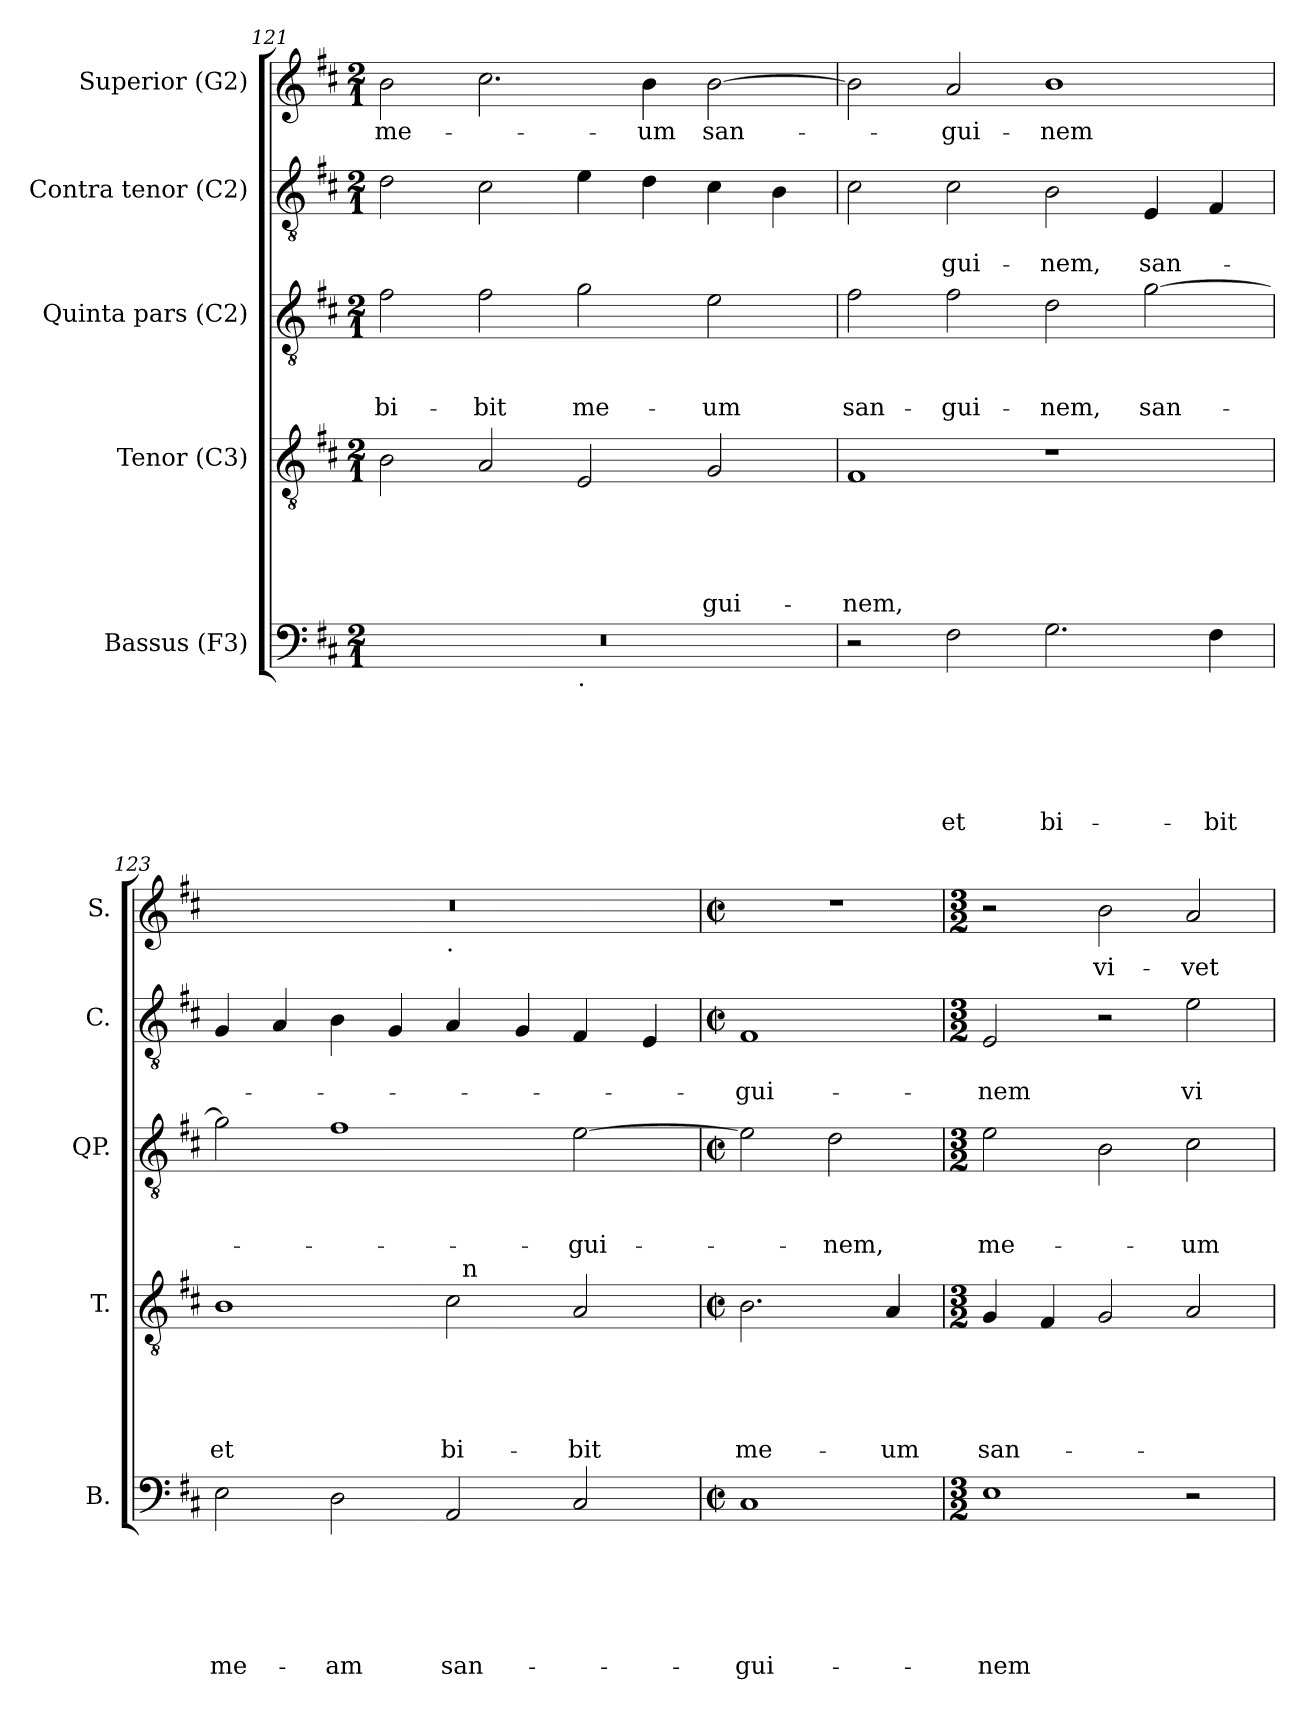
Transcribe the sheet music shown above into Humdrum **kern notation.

**kern	**text	**text	**text	**text	**text	**text	**kern	**text	**text	**text	**text	**text	**kern	**text	**text	**text	**kern	**text	**text	**kern	**text
*part5	*part5	*part5	*part5	*part5	*part5	*part5	*part4	*part4	*part4	*part4	*part4	*part4	*part3	*part3	*part3	*part3	*part2	*part2	*part2	*part1	*part1
*staff5	*staff5	*staff5	*staff5	*staff5	*staff5	*staff5	*staff4	*staff4	*staff4	*staff4	*staff4	*staff4	*staff3	*staff3	*staff3	*staff3	*staff2	*staff2	*staff2	*staff1	*staff1
*I"Bassus (F3)	*	*	*	*	*	*	*I"Tenor (C3)	*	*	*	*	*	*I"Quinta pars (C2)	*	*	*	*I"Contra tenor (C2)	*	*	*I"Superior (G2)	*
*I'B.	*	*	*	*	*	*	*I'T.	*	*	*	*	*	*I'QP.	*	*	*	*I'C.	*	*	*I'S.	*
*clefF4	*	*	*	*	*	*	*clefGv2	*	*	*	*	*	*clefGv2	*	*	*	*clefGv2	*	*	*clefG2	*
*k[f#c#]	*	*	*	*	*	*	*k[f#c#]	*	*	*	*	*	*k[f#c#]	*	*	*	*k[f#c#]	*	*	*k[f#c#]	*
*D:	*	*	*	*	*	*	*D:	*	*	*	*	*	*D:	*	*	*	*D:	*	*	*D:	*
*M2/1	*	*	*	*	*	*	*M2/1	*	*	*	*	*	*M2/1	*	*	*	*M2/1	*	*	*M2/1	*
=121	=121	=121	=121	=121	=121	=121	=121	=121	=121	=121	=121	=121	=121	=121	=121	=121	=121	=121	=121	=121	=121
!	!	!	!	!	!	!	!	!	!	!	!	!	!	!	!	!LO:LY:b	!	!	!	!	!LO:LY:b
*^	*	*	*	*	*	*	*	*	*	*	*	*	*	*	*	*	*	*	*	*	*
0r	1ryy	.	.	.	.	.	.	2B\	.	.	.	.	.	2f#\	.	.	bi-	2d\	.	.	2b\	me-
!	!	!	!	!	!	!	!	!	!	!	!	!	!	!	!	!	!LO:LY:b	!	!	!	!	!
.	.	.	.	.	.	.	.	2A/	.	.	.	.	.	2f#\	.	.	-bit	2c#\	.	.	2.cc#\	.
!	!LO:TX:b:t=.	!	!	!	!	!	!	!	!	!	!	!	!	!	!	!	!	!	!	!	!	!
!	!	!	!	!	!	!	!	!	!	!	!	!	!	!	!	!	!LO:LY:b	!	!	!	!	!
.	1ryy	.	.	.	.	.	.	2E/	.	.	.	.	.	2g\	.	.	me-	4e\	.	.	.	.
!	!	!	!	!	!	!	!	!	!	!	!	!	!	!	!	!	!	!	!	!	!	!LO:LY:b
.	.	.	.	.	.	.	.	.	.	.	.	.	.	.	.	.	.	4d\	.	.	4b\	-um
!	!	!	!	!	!	!	!	!	!	!	!	!	!LO:LY:b	!	!	!	!LO:LY:b	!	!	!	!	!LO:LY:b
.	.	.	.	.	.	.	.	2G/	.	.	.	.	-gui-	2e\	.	.	-um	4c#\	.	.	[>2b\	san-
.	.	.	.	.	.	.	.	.	.	.	.	.	.	.	.	.	.	4B\	.	.	.	.
=122	=122	=122	=122	=122	=122	=122	=122	=122	=122	=122	=122	=122	=122	=122	=122	=122	=122	=122	=122	=122	=122	=122
!	!	!	!	!	!	!	!	!	!	!	!	!	!LO:LY:b	!	!	!	!LO:LY:b	!	!	!	!	!
*v	*v	*	*	*	*	*	*	*	*	*	*	*	*	*	*	*	*	*	*	*	*	*
2r	.	.	.	.	.	.	1F#	.	.	.	.	-nem,	2f#\	.	.	san-	2c#\	.	.	2b\]	.
!	!	!	!	!	!	!LO:LY:b	!	!	!	!	!	!	!	!	!	!LO:LY:b	!	!	!LO:LY:b	!	!LO:LY:b
2F#\	.	.	.	.	.	et	.	.	.	.	.	.	2f#\	.	.	-gui-	2c#\	.	-gui-	2a/	-gui-
!	!	!	!	!	!	!LO:LY:b	!	!	!	!	!	!	!	!	!	!LO:LY:b	!	!	!LO:LY:b	!	!LO:LY:b
2.G\	.	.	.	.	.	bi-	1r	.	.	.	.	.	2d\	.	.	-nem,	2B\	.	-nem,	1b	-nem
!	!	!	!	!	!	!	!	!	!	!	!	!	!	!	!	!LO:LY:b	!	!	!LO:LY:b	!	!
.	.	.	.	.	.	.	.	.	.	.	.	.	[>2g\	.	.	san-	4E/	.	san-	.	.
!	!	!	!	!	!	!LO:LY:b	!	!	!	!	!	!	!	!	!	!	!	!	!	!	!
4F#\	.	.	.	.	.	-bit	.	.	.	.	.	.	.	.	.	.	4F#/	.	.	.	.
=123	=123	=123	=123	=123	=123	=123	=123	=123	=123	=123	=123	=123	=123	=123	=123	=123	=123	=123	=123	=123	=123
!	!	!	!	!	!	!LO:LY:b	!	!	!	!	!	!LO:LY:b	!	!	!	!	!	!	!	!	!
*	*	*	*	*	*	*	*^	*	*	*	*	*	*	*	*	*	*	*	*	*^	*
2E\	.	.	.	.	.	me-	1B	1ryy	.	.	.	.	et	2g\]	.	.	.	4G/	.	.	0r	1ryy	.
.	.	.	.	.	.	.	.	.	.	.	.	.	.	.	.	.	.	4A/	.	.	.	.	.
!	!	!	!	!	!	!LO:LY:b	!	!	!	!	!	!	!	!	!	!	!	!	!	!	!	!	!
2D\	.	.	.	.	.	-am	.	.	.	.	.	.	.	1f#	.	.	.	4B\	.	.	.	.	.
.	.	.	.	.	.	.	.	.	.	.	.	.	.	.	.	.	.	4G/	.	.	.	.	.
!	!	!	!	!	!	!	!	!	!	!	!	!	!	!	!	!	!	!	!	!	!	!LO:TX:b:t=.	!
!	!	!	!	!	!	!LO:LY:b	!	!	!	!	!	!	!LO:LY:b	!	!	!	!	!	!	!	!	!	!
2AA/	.	.	.	.	.	san-	2c#\	32ryy	.	.	.	.	bi-	.	.	.	.	4A/	.	.	.	1ryy	.
!	!	!	!	!	!	!	!	!LO:TX:a:t=n	!	!	!	!	!	!	!	!	!	!	!	!	!	!	!
.	.	.	.	.	.	.	.	2ryy	.	.	.	.	.	.	.	.	.	.	.	.	.	.	.
.	.	.	.	.	.	.	.	.	.	.	.	.	.	.	.	.	.	4G/	.	.	.	.	.
!	!	!	!	!	!	!	!	!	!	!	!	!	!LO:LY:b	!	!	!	!LO:LY:b	!	!	!	!	!	!
2C#/	.	.	.	.	.	.	2A/	.	.	.	.	.	-bit	[>2e\	.	.	-gui-	4F#/	.	.	.	.	.
.	.	.	.	.	.	.	.	4...ryy	.	.	.	.	.	.	.	.	.	.	.	.	.	.	.
.	.	.	.	.	.	.	.	.	.	.	.	.	.	.	.	.	.	4E/	.	.	.	.	.
*	*	*	*	*	*	*	*v	*v	*	*	*	*	*	*	*	*	*	*	*	*	*v	*v	*
=124	=124	=124	=124	=124	=124	=124	=124	=124	=124	=124	=124	=124	=124	=124	=124	=124	=124	=124	=124	=124	=124
*M2/2	*	*	*	*	*	*	*M2/2	*	*	*	*	*	*M2/2	*	*	*	*M2/2	*	*	*M2/2	*
*met(c|)	*	*	*	*	*	*	*met(c|)	*	*	*	*	*	*met(c|)	*	*	*	*met(c|)	*	*	*met(c|)	*
*	*	*	*	*	*	*	*^	*	*	*	*	*	*	*	*	*	*	*	*	*^	*
!	!	!	!	!	!	!LO:LY:b	!	!	!	!	!	!	!LO:LY:b	!	!	!	!	!	!	!LO:LY:b	!	!	!
*	*	*	*	*	*	*	*v	*v	*	*	*	*	*	*	*	*	*	*	*	*	*v	*v	*
1C#	.	.	.	.	.	-gui-	2.B\	.	.	.	.	me-	2e\]	.	.	.	1F#	.	-gui-	1r	.
!	!	!	!	!	!	!	!	!	!	!	!	!	!	!	!	!LO:LY:b	!	!	!	!	!
.	.	.	.	.	.	.	.	.	.	.	.	.	2d\	.	.	-nem,	.	.	.	.	.
!	!	!	!	!	!	!	!	!	!	!	!	!LO:LY:b	!	!	!	!	!	!	!	!	!
.	.	.	.	.	.	.	4A/	.	.	.	.	-um	.	.	.	.	.	.	.	.	.
!!LO:LB:g=z
=125	=125	=125	=125	=125	=125	=125	=125	=125	=125	=125	=125	=125	=125	=125	=125	=125	=125	=125	=125	=125	=125
*M3/2	*	*	*	*	*	*	*M3/2	*	*	*	*	*	*M3/2	*	*	*	*M3/2	*	*	*M3/2	*
!	!	!	!	!	!	!LO:LY:b	!	!	!	!	!	!LO:LY:b	!	!	!	!LO:LY:b	!	!	!LO:LY:b	!	!
1E	.	.	.	.	.	-nem	4G/	.	.	.	.	san-	2e\	.	.	me-	2E/	.	-nem	2r	.
.	.	.	.	.	.	.	4F#/	.	.	.	.	.	.	.	.	.	.	.	.	.	.
!	!	!	!	!	!	!	!	!	!	!	!	!	!	!	!	!	!	!	!	!	!LO:LY:b
.	.	.	.	.	.	.	2G/	.	.	.	.	.	2B\	.	.	.	2r	.	.	2b\	vi-
!	!	!	!	!	!	!	!	!	!	!	!	!	!	!	!	!LO:LY:b	!	!	!LO:LY:b	!	!LO:LY:b
2r	.	.	.	.	.	.	2A/	.	.	.	.	.	2c#\	.	.	-um	2e\	.	vi-	2a/	-vet
=	=	=	=	=	=	=	=	=	=	=	=	=	=	=	=	=	=	=	=	=	=
*-	*-	*-	*-	*-	*-	*-	*-	*-	*-	*-	*-	*-	*-	*-	*-	*-	*-	*-	*-	*-	*-
